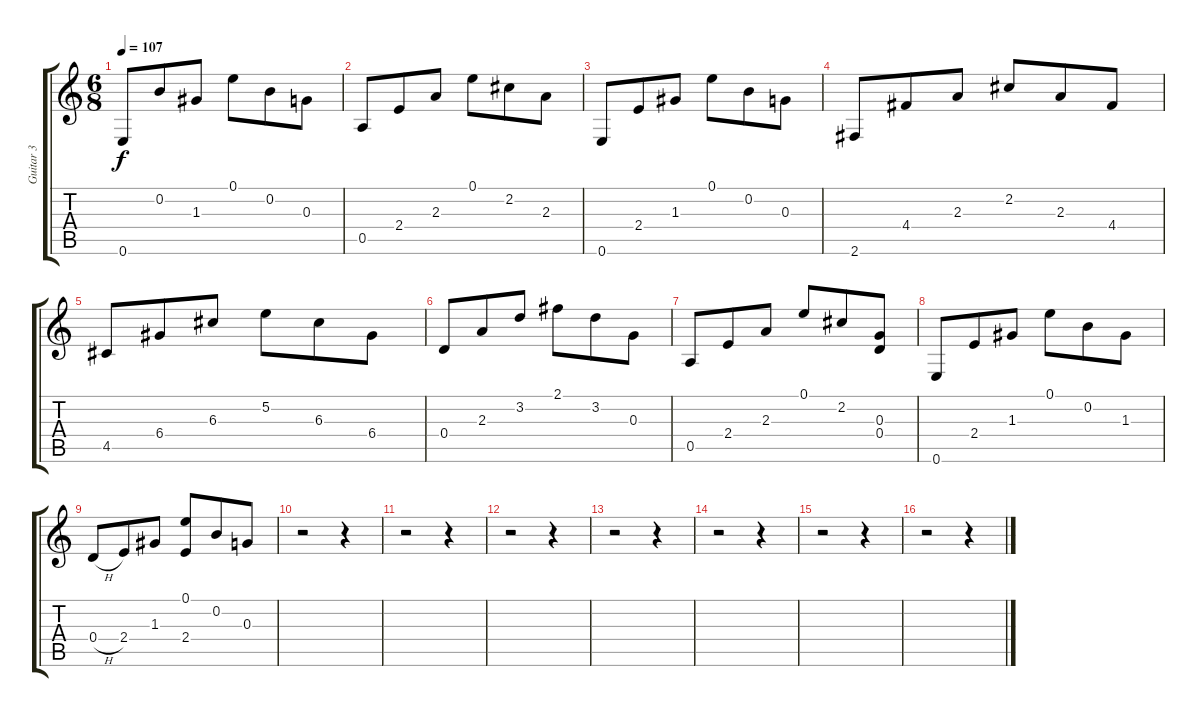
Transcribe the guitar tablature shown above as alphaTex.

\track ("Guitar 3" "Guitar 3") {instrument electricguitarclean}
\staff {score tabs}
\tuning (E4 B3 G3 D3 A2 E2) {hide}
\ts (6 8)
\tempo 107
\clef g2
\ks c
0.6.8{dy f} 0.2.8 1.3.8 0.1.8 0.2.8 0.3.8 |
0.5.8 2.4.8 2.3.8 0.1.8 2.2.8 2.3.8 |
0.6.8 2.4.8 1.3.8 0.1.8 0.2.8 0.3.8 |
2.6.8 4.4.8 2.3.8 2.2.8 2.3.8 4.4.8 |
4.5.8 6.4.8 6.3.8 5.2.8 6.3.8 6.4.8 |
0.4.8 2.3.8 3.2.8 2.1.8 3.2.8 0.3.8 |
0.5.8 2.4.8 2.3.8 0.1.8 2.2.8 (0.3 0.4).8 |
0.6.8 2.4.8 1.3.8 0.1.8 0.2.8 1.3.8 |
0.4{h}.8 2.4.8 1.3.8 (0.1 2.4).8 0.2.8 0.3.8 |
r.2 r.4 |
r.2 r.4 |
r.2 r.4 |
r.2 r.4 |
r.2 r.4 |
r.2 r.4 |
r.2 r.4
